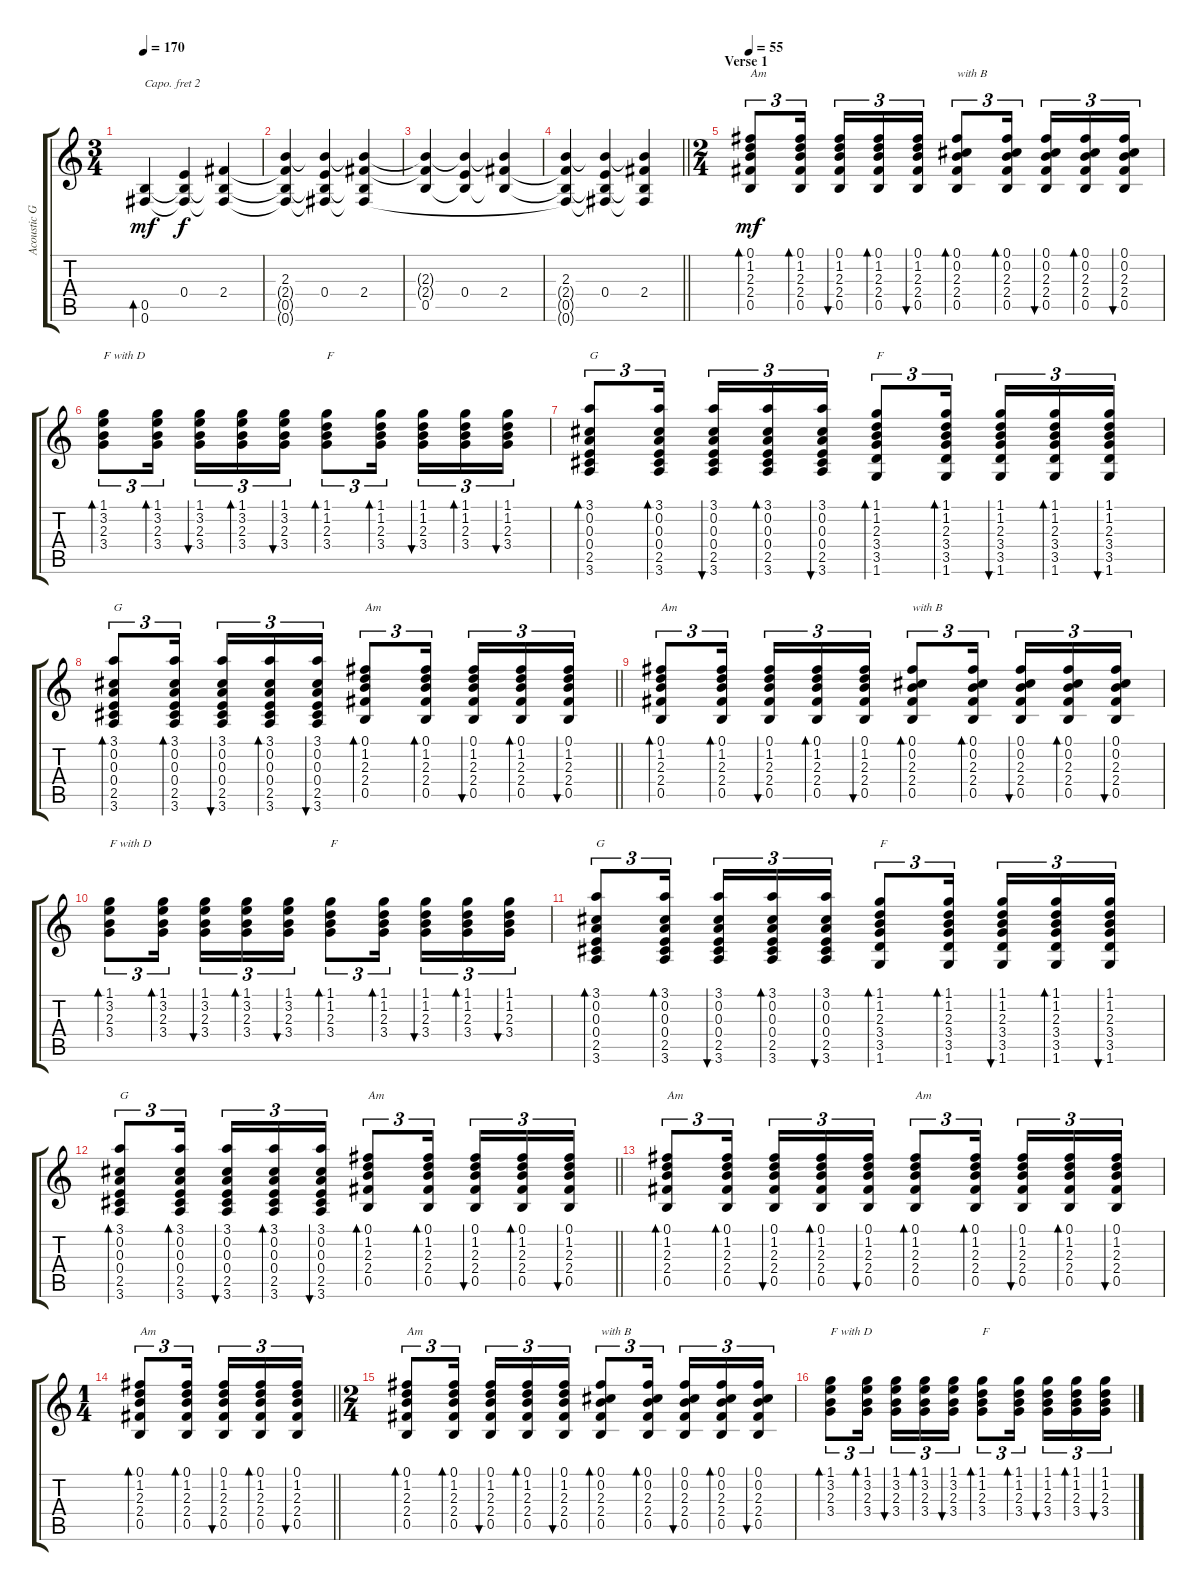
\track ("Acoustic Guitar" "Acoustic G") {instrument acousticguitarsteel}
\staff {score tabs}
\capo 2
\tuning (E4 B3 G3 D3 A2 E2) {hide}
\ts (3 4)
\tempo 170
\clef g2
\ks c
(0.5 0.6).4{bd 120 dy mf} (0.4 0.5{t} 0.6{t}).4{dy f} (2.4 0.5{t} 0.6{t}).4 |
(2.3 2.4{t} 0.5{t} 0.6{t}).4 (2.3{t} 0.4 0.5{t} 0.6{t}).4 (2.3{t} 2.4 0.5{t} 0.6{t}).4 |
(2.3{t} 2.4{t} 0.5).4 (2.3{t} 0.4 0.5{t}).4 (2.3{t} 2.4 0.5{t}).4 |
\barLineRight lightlight
(2.3 2.4{t} 0.5{t} 0.6{t}).4 (2.3{t} 0.4 0.5{t} 0.6{t}).4 (2.3{t} 2.4 0.5{t} 0.6{t}).4 |
\ts (2 4)
\section ("" "Verse 1")
\tempo 55
(0.1 1.2 2.3 2.4 0.5).8{tu (3 2) bd 60 txt "Am" dy mf} (0.1 1.2 2.3 2.4 0.5).16{tu (3 2) bd 30 beam splitsecondary} (0.1 1.2 2.3 2.4 0.5).16{tu (3 2) bu 30} (0.1 1.2 2.3 2.4 0.5).16{tu (3 2) bd 30} (0.1 1.2 2.3 2.4 0.5).16{tu (3 2) bu 30} (0.1 0.2 2.3 2.4 0.5).8{tu (3 2) bd 30 txt "with B"} (0.1 0.2 2.3 2.4 0.5).16{tu (3 2) bd 30 beam splitsecondary} (0.1 0.2 2.3 2.4 0.5).16{tu (3 2) bu 30} (0.1 0.2 2.3 2.4 0.5).16{tu (3 2) bd 30} (0.1 0.2 2.3 2.4 0.5).16{tu (3 2) bu 30} |
(1.1 3.2 2.3 3.4).8{tu (3 2) bd 60 txt "F with D"} (1.1 3.2 2.3 3.4).16{tu (3 2) bd 30 beam splitsecondary} (1.1 3.2 2.3 3.4).16{tu (3 2) bu 30} (1.1 3.2 2.3 3.4).16{tu (3 2) bd 30} (1.1 3.2 2.3 3.4).16{tu (3 2) bu 30} (1.1 1.2 2.3 3.4).8{tu (3 2) bd 30 txt "F"} (1.1 1.2 2.3 3.4).16{tu (3 2) bd 30 beam splitsecondary} (1.1 1.2 2.3 3.4).16{tu (3 2) bu 30} (1.1 1.2 2.3 3.4).16{tu (3 2) bd 30} (1.1 1.2 2.3 3.4).16{tu (3 2) bu 30} |
(3.1 0.2 0.3 0.4 2.5 3.6).8{tu (3 2) bd 60 txt "G"} (3.1 0.2 0.3 0.4 2.5 3.6).16{tu (3 2) bd 30 beam splitsecondary} (3.1 0.2 0.3 0.4 2.5 3.6).16{tu (3 2) bu 30} (3.1 0.2 0.3 0.4 2.5 3.6).16{tu (3 2) bd 30} (3.1 0.2 0.3 0.4 2.5 3.6).16{tu (3 2) bu 30} (1.1 1.2 2.3 3.4 3.5 1.6).8{tu (3 2) bd 30 txt "F"} (1.1 1.2 2.3 3.4 3.5 1.6).16{tu (3 2) bd 30 beam splitsecondary} (1.1 1.2 2.3 3.4 3.5 1.6).16{tu (3 2) bu 30} (1.1 1.2 2.3 3.4 3.5 1.6).16{tu (3 2) bd 30} (1.1 1.2 2.3 3.4 3.5 1.6).16{tu (3 2) bu 30} |
\barLineRight lightlight
(3.1 0.2 0.3 0.4 2.5 3.6).8{tu (3 2) bd 60 txt "G"} (3.1 0.2 0.3 0.4 2.5 3.6).16{tu (3 2) bd 30 beam splitsecondary} (3.1 0.2 0.3 0.4 2.5 3.6).16{tu (3 2) bu 30} (3.1 0.2 0.3 0.4 2.5 3.6).16{tu (3 2) bd 30} (3.1 0.2 0.3 0.4 2.5 3.6).16{tu (3 2) bu 30} (0.1 1.2 2.3 2.4 0.5).8{tu (3 2) bd 30 txt "Am"} (0.1 1.2 2.3 2.4 0.5).16{tu (3 2) bd 30 beam splitsecondary} (0.1 1.2 2.3 2.4 0.5).16{tu (3 2) bu 30} (0.1 1.2 2.3 2.4 0.5).16{tu (3 2) bd 30} (0.1 1.2 2.3 2.4 0.5).16{tu (3 2) bu 30} |
(0.1 1.2 2.3 2.4 0.5).8{tu (3 2) bd 60 txt "Am"} (0.1 1.2 2.3 2.4 0.5).16{tu (3 2) bd 30 beam splitsecondary} (0.1 1.2 2.3 2.4 0.5).16{tu (3 2) bu 30} (0.1 1.2 2.3 2.4 0.5).16{tu (3 2) bd 30} (0.1 1.2 2.3 2.4 0.5).16{tu (3 2) bu 30} (0.1 0.2 2.3 2.4 0.5).8{tu (3 2) bd 30 txt "with B"} (0.1 0.2 2.3 2.4 0.5).16{tu (3 2) bd 30 beam splitsecondary} (0.1 0.2 2.3 2.4 0.5).16{tu (3 2) bu 30} (0.1 0.2 2.3 2.4 0.5).16{tu (3 2) bd 30} (0.1 0.2 2.3 2.4 0.5).16{tu (3 2) bu 30} |
(1.1 3.2 2.3 3.4).8{tu (3 2) bd 60 txt "F with D"} (1.1 3.2 2.3 3.4).16{tu (3 2) bd 30 beam splitsecondary} (1.1 3.2 2.3 3.4).16{tu (3 2) bu 30} (1.1 3.2 2.3 3.4).16{tu (3 2) bd 30} (1.1 3.2 2.3 3.4).16{tu (3 2) bu 30} (1.1 1.2 2.3 3.4).8{tu (3 2) bd 30 txt "F"} (1.1 1.2 2.3 3.4).16{tu (3 2) bd 30 beam splitsecondary} (1.1 1.2 2.3 3.4).16{tu (3 2) bu 30} (1.1 1.2 2.3 3.4).16{tu (3 2) bd 30} (1.1 1.2 2.3 3.4).16{tu (3 2) bu 30} |
(3.1 0.2 0.3 0.4 2.5 3.6).8{tu (3 2) bd 60 txt "G"} (3.1 0.2 0.3 0.4 2.5 3.6).16{tu (3 2) bd 30 beam splitsecondary} (3.1 0.2 0.3 0.4 2.5 3.6).16{tu (3 2) bu 30} (3.1 0.2 0.3 0.4 2.5 3.6).16{tu (3 2) bd 30} (3.1 0.2 0.3 0.4 2.5 3.6).16{tu (3 2) bu 30} (1.1 1.2 2.3 3.4 3.5 1.6).8{tu (3 2) bd 30 txt "F"} (1.1 1.2 2.3 3.4 3.5 1.6).16{tu (3 2) bd 30 beam splitsecondary} (1.1 1.2 2.3 3.4 3.5 1.6).16{tu (3 2) bu 30} (1.1 1.2 2.3 3.4 3.5 1.6).16{tu (3 2) bd 30} (1.1 1.2 2.3 3.4 3.5 1.6).16{tu (3 2) bu 30} |
\barLineRight lightlight
(3.1 0.2 0.3 0.4 2.5 3.6).8{tu (3 2) bd 60 txt "G"} (3.1 0.2 0.3 0.4 2.5 3.6).16{tu (3 2) bd 30 beam splitsecondary} (3.1 0.2 0.3 0.4 2.5 3.6).16{tu (3 2) bu 30} (3.1 0.2 0.3 0.4 2.5 3.6).16{tu (3 2) bd 30} (3.1 0.2 0.3 0.4 2.5 3.6).16{tu (3 2) bu 30} (0.1 1.2 2.3 2.4 0.5).8{tu (3 2) bd 30 txt "Am"} (0.1 1.2 2.3 2.4 0.5).16{tu (3 2) bd 30 beam splitsecondary} (0.1 1.2 2.3 2.4 0.5).16{tu (3 2) bu 30} (0.1 1.2 2.3 2.4 0.5).16{tu (3 2) bd 30} (0.1 1.2 2.3 2.4 0.5).16{tu (3 2) bu 30} |
(0.1 1.2 2.3 2.4 0.5).8{tu (3 2) bd 60 txt "Am"} (0.1 1.2 2.3 2.4 0.5).16{tu (3 2) bd 30 beam splitsecondary} (0.1 1.2 2.3 2.4 0.5).16{tu (3 2) bu 30} (0.1 1.2 2.3 2.4 0.5).16{tu (3 2) bd 30} (0.1 1.2 2.3 2.4 0.5).16{tu (3 2) bu 30} (0.1 1.2 2.3 2.4 0.5).8{tu (3 2) bd 30 txt "Am"} (0.1 1.2 2.3 2.4 0.5).16{tu (3 2) bd 30 beam splitsecondary} (0.1 1.2 2.3 2.4 0.5).16{tu (3 2) bu 30} (0.1 1.2 2.3 2.4 0.5).16{tu (3 2) bd 30} (0.1 1.2 2.3 2.4 0.5).16{tu (3 2) bu 30} |
\ts (1 4)
\barLineRight lightlight
(0.1 1.2 2.3 2.4 0.5).8{tu (3 2) bd 60 txt "Am"} (0.1 1.2 2.3 2.4 0.5).16{tu (3 2) bd 30 beam splitsecondary} (0.1 1.2 2.3 2.4 0.5).16{tu (3 2) bu 30} (0.1 1.2 2.3 2.4 0.5).16{tu (3 2) bd 30} (0.1 1.2 2.3 2.4 0.5).16{tu (3 2) bu 30} |
\ts (2 4)
(0.1 1.2 2.3 2.4 0.5).8{tu (3 2) bd 60 txt "Am"} (0.1 1.2 2.3 2.4 0.5).16{tu (3 2) bd 30 beam splitsecondary} (0.1 1.2 2.3 2.4 0.5).16{tu (3 2) bu 30} (0.1 1.2 2.3 2.4 0.5).16{tu (3 2) bd 30} (0.1 1.2 2.3 2.4 0.5).16{tu (3 2) bu 30} (0.1 0.2 2.3 2.4 0.5).8{tu (3 2) bd 30 txt "with B"} (0.1 0.2 2.3 2.4 0.5).16{tu (3 2) bd 30 beam splitsecondary} (0.1 0.2 2.3 2.4 0.5).16{tu (3 2) bu 30} (0.1 0.2 2.3 2.4 0.5).16{tu (3 2) bd 30} (0.1 0.2 2.3 2.4 0.5).16{tu (3 2) bu 30} |
(1.1 3.2 2.3 3.4).8{tu (3 2) bd 60 txt "F with D"} (1.1 3.2 2.3 3.4).16{tu (3 2) bd 30 beam splitsecondary} (1.1 3.2 2.3 3.4).16{tu (3 2) bu 30} (1.1 3.2 2.3 3.4).16{tu (3 2) bd 30} (1.1 3.2 2.3 3.4).16{tu (3 2) bu 30} (1.1 1.2 2.3 3.4).8{tu (3 2) bd 30 txt "F"} (1.1 1.2 2.3 3.4).16{tu (3 2) bd 30 beam splitsecondary} (1.1 1.2 2.3 3.4).16{tu (3 2) bu 30} (1.1 1.2 2.3 3.4).16{tu (3 2) bd 30} (1.1 1.2 2.3 3.4).16{tu (3 2) bu 30}
